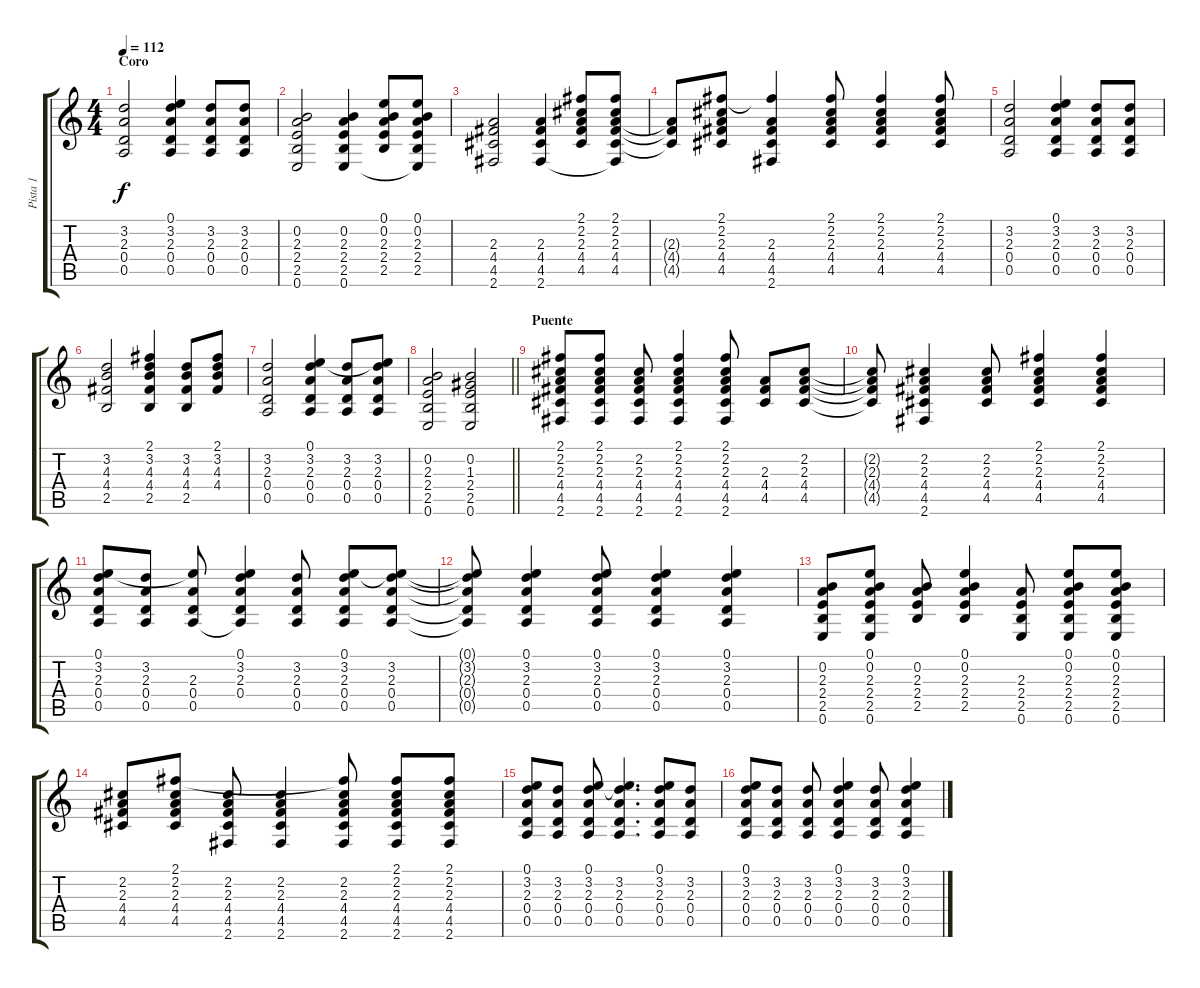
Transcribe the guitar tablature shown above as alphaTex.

\track ("Pista 1" "Pista 1") {instrument acousticguitarsteel}
\staff {score tabs}
\tuning (E4 B3 G3 D3 A2 E2) {hide}
\ts (4 4)
\section ("" "Coro")
\tempo 112
\clef g2
\ks c
(3.2 2.3 0.4 0.5).2{dy f} (0.1 3.2 2.3 0.4 0.5).4 (3.2 2.3 0.4 0.5).8 (3.2 2.3 0.4 0.5).8 |
(0.2 2.3 2.4 2.5 0.6).2 (0.2 2.3 2.4 2.5 0.6).4 (0.1 0.2 2.3 2.4 2.5).8 (0.1 0.2 2.3 2.4 2.5 0.6{t}).8 |
(2.3 4.4 4.5 2.6).2 (2.3 4.4 4.5 2.6).4 (2.1 2.2 2.3 4.4 4.5).8 (2.1 2.2 2.3 4.4 4.5 2.6{t}).8 |
(2.3{t} 4.4{t} 4.5{t}).8 (2.1 2.2 2.3 4.4 4.5).8 (2.1{t} 2.3 4.4 4.5 2.6).4 (2.1 2.2 2.3 4.4 4.5).8 (2.1 2.2 2.3 4.4 4.5).4 (2.1 2.2 2.3 4.4 4.5).8 |
(3.2 2.3 0.4 0.5).2 (0.1 3.2 2.3 0.4 0.5).4 (3.2 2.3 0.4 0.5).8 (3.2 2.3 0.4 0.5).8 |
(3.2 4.3 4.4 2.5).2 (2.1 3.2 4.3 4.4 2.5).4 (3.2 4.3 4.4 2.5).8 (2.1 3.2 4.3 4.4).8 |
(3.2 2.3 0.4 0.5).2 (0.1 3.2 2.3 0.4 0.5).4 (3.2 2.3 0.4 0.5).8 (0.1{t} 3.2 2.3 0.4 0.5).8 |
\barLineRight lightlight
(0.2 2.3 2.4 2.5 0.6).2 (0.2 1.3 2.4 2.5 0.6).2 |
\section ("" "Puente")
(2.1 2.2 2.3 4.4 4.5 2.6).8 (2.1 2.2 2.3 4.4 4.5 2.6).8 (2.2 2.3 4.4 4.5 2.6).8 (2.1 2.2 2.3 4.4 4.5 2.6).4 (2.1 2.2 2.3 4.4 4.5 2.6).8 (2.3 4.4 4.5).8 (2.2 2.3 4.4 4.5).8 |
(2.2{t} 2.3{t} 4.4{t} 4.5{t}).8 (2.2 2.3 4.4 4.5 2.6).4 (2.2 2.3 4.4 4.5).8 (2.1 2.2 2.3 4.4 4.5).4 (2.1 2.2 2.3 4.4 4.5).4 |
(0.1 3.2 2.3 0.4 0.5).8 (3.2 2.3 0.4 0.5).8 (0.1{t} 2.3 0.4 0.5).8 (0.1 3.2 2.3 0.4 0.5{t}).4 (3.2 2.3 0.4 0.5).8 (0.1 3.2 2.3 0.4 0.5).8 (0.1{t} 3.2 2.3 0.4 0.5).8 |
(0.1{t} 3.2{t} 2.3{t} 0.4{t} 0.5{t}).8 (0.1 3.2 2.3 0.4 0.5).4 (0.1 3.2 2.3 0.4 0.5).8 (0.1 3.2 2.3 0.4 0.5).4 (0.1 3.2 2.3 0.4 0.5).4 |
(0.2 2.3 2.4 2.5 0.6).8 (0.1 0.2 2.3 2.4 2.5 0.6).8 (0.2 2.3 2.4 2.5).8 (0.1 0.2 2.3 2.4 2.5).4 (2.3 2.4 2.5 0.6).8 (0.1 0.2 2.3 2.4 2.5 0.6).8 (0.1 0.2 2.3 2.4 2.5 0.6).8 |
(2.2 2.3 4.4 4.5).8 (2.1 2.2 2.3 4.4 4.5).8 (2.2 2.3 4.4 4.5 2.6).8 (2.2 2.3 4.4 4.5 2.6).4 (2.1{t} 2.2 2.3 4.4 4.5 2.6).8 (2.1 2.2 2.3 4.4 4.5 2.6).8 (2.1 2.2 2.3 4.4 4.5 2.6).8 |
(0.1 3.2 2.3 0.4 0.5).8 (3.2 2.3 0.4 0.5).8 (0.1 3.2 2.3 0.4 0.5).8 (0.1{t} 3.2 2.3 0.4 0.5).4{d} (0.1 3.2 2.3 0.4 0.5).8 (3.2 2.3 0.4 0.5).8 |
(0.1 3.2 2.3 0.4 0.5).8 (3.2 2.3 0.4 0.5).8 (3.2 2.3 0.4 0.5).8 (0.1 3.2 2.3 0.4 0.5).4 (3.2 2.3 0.4 0.5).8 (0.1 3.2 2.3 0.4 0.5).4
